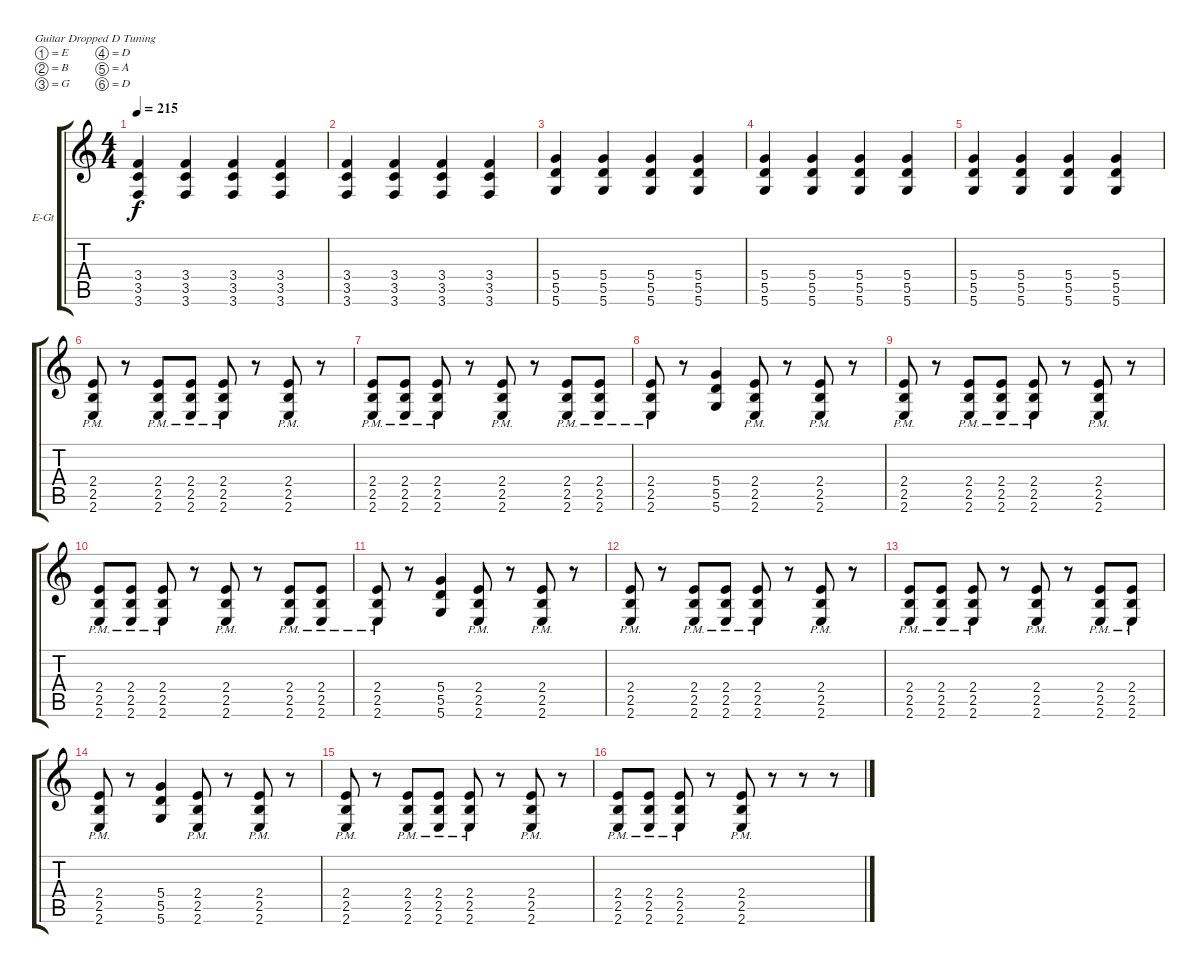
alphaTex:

\bracketExtendMode groupsimilarinstruments
\firstSystemTrackNameOrientation horizontal
\otherSystemsTrackNameOrientation horizontal
\track ("Overdriven-guitar (Richard)" "E-Gt") {instrument overdrivenguitar}
\staff {score tabs}
\tuning (E4 B3 G3 D3 A2 D2)
\ts (4 4)
\tempo 215
\clef g2
\ks c
(3.4 3.5 3.6).4{dy f} (3.4 3.5 3.6).4 (3.4 3.5 3.6).4 (3.4 3.5 3.6).4 |
(3.4 3.5 3.6).4 (3.4 3.5 3.6).4 (3.4 3.5 3.6).4 (3.4 3.5 3.6).4 |
(5.4 5.6 5.5).4 (5.4 5.6 5.5).4 (5.4 5.6 5.5).4 (5.4 5.6 5.5).4 |
(5.4 5.6 5.5).4 (5.4 5.6 5.5).4 (5.4 5.6 5.5).4 (5.4 5.6 5.5).4 |
(5.4 5.6 5.5).4 (5.4 5.6 5.5).4 (5.4 5.6 5.5).4 (5.4 5.6 5.5).4 |
(2.5{pm} 2.6{pm} 2.4{pm}).8 r.8 (2.4{pm} 2.5{pm} 2.6{pm}).8 (2.4{pm} 2.5{pm} 2.6{pm}).8 (2.4{pm} 2.5{pm} 2.6{pm}).8 r.8 (2.4{pm} 2.5{pm} 2.6{pm}).8 r.8 |
(2.4{pm} 2.5{pm} 2.6{pm}).8 (2.4{pm} 2.5{pm} 2.6{pm}).8 (2.4{pm} 2.5{pm} 2.6{pm}).8 r.8 (2.4{pm} 2.5{pm} 2.6{pm}).8 r.8 (2.4{pm} 2.5{pm} 2.6{pm}).8 (2.4{pm} 2.5{pm} 2.6{pm}).8 |
(2.4{pm} 2.5{pm} 2.6{pm}).8 r.8 (5.4 5.6 5.5).4 (2.5{pm} 2.6{pm} 2.4{pm}).8 r.8 (2.4{pm} 2.5{pm} 2.6{pm}).8 r.8 |
(2.4{pm} 2.5{pm} 2.6{pm}).8 r.8 (2.4{pm} 2.5{pm} 2.6{pm}).8 (2.4{pm} 2.5{pm} 2.6{pm}).8 (2.4{pm} 2.5{pm} 2.6{pm}).8 r.8 (2.4{pm} 2.5{pm} 2.6{pm}).8 r.8 |
(2.4{pm} 2.5{pm} 2.6{pm}).8 (2.4{pm} 2.5{pm} 2.6{pm}).8 (2.4{pm} 2.5{pm} 2.6{pm}).8 r.8 (2.4{pm} 2.5{pm} 2.6{pm}).8 r.8 (2.4{pm} 2.5{pm} 2.6{pm}).8 (2.4{pm} 2.5{pm} 2.6{pm}).8 |
(2.4{pm} 2.5{pm} 2.6{pm}).8 r.8 (5.4 5.6 5.5).4 (2.5{pm} 2.6{pm} 2.4{pm}).8 r.8 (2.4{pm} 2.5{pm} 2.6{pm}).8 r.8 |
(2.4{pm} 2.5{pm} 2.6{pm}).8 r.8 (2.4{pm} 2.5{pm} 2.6{pm}).8 (2.4{pm} 2.5{pm} 2.6{pm}).8 (2.4{pm} 2.5{pm} 2.6{pm}).8 r.8 (2.4{pm} 2.5{pm} 2.6{pm}).8 r.8 |
(2.4{pm} 2.5{pm} 2.6{pm}).8 (2.4{pm} 2.5{pm} 2.6{pm}).8 (2.4{pm} 2.5{pm} 2.6{pm}).8 r.8 (2.4{pm} 2.5{pm} 2.6{pm}).8 r.8 (2.4{pm} 2.5{pm} 2.6{pm}).8 (2.4{pm} 2.5{pm} 2.6{pm}).8 |
(2.4{pm} 2.5{pm} 2.6{pm}).8 r.8 (5.4 5.6 5.5).4 (2.5{pm} 2.6{pm} 2.4{pm}).8 r.8 (2.4{pm} 2.5{pm} 2.6{pm}).8 r.8 |
(2.4{pm} 2.5{pm} 2.6{pm}).8 r.8 (2.4{pm} 2.5{pm} 2.6{pm}).8 (2.4{pm} 2.5{pm} 2.6{pm}).8 (2.4{pm} 2.5{pm} 2.6{pm}).8 r.8 (2.4{pm} 2.5{pm} 2.6{pm}).8 r.8 |
(2.4{pm} 2.5{pm} 2.6{pm}).8 (2.4{pm} 2.5{pm} 2.6{pm}).8 (2.4{pm} 2.5{pm} 2.6{pm}).8 r.8 (2.4{pm} 2.5{pm} 2.6{pm}).8 r.8 r.8 r.8
